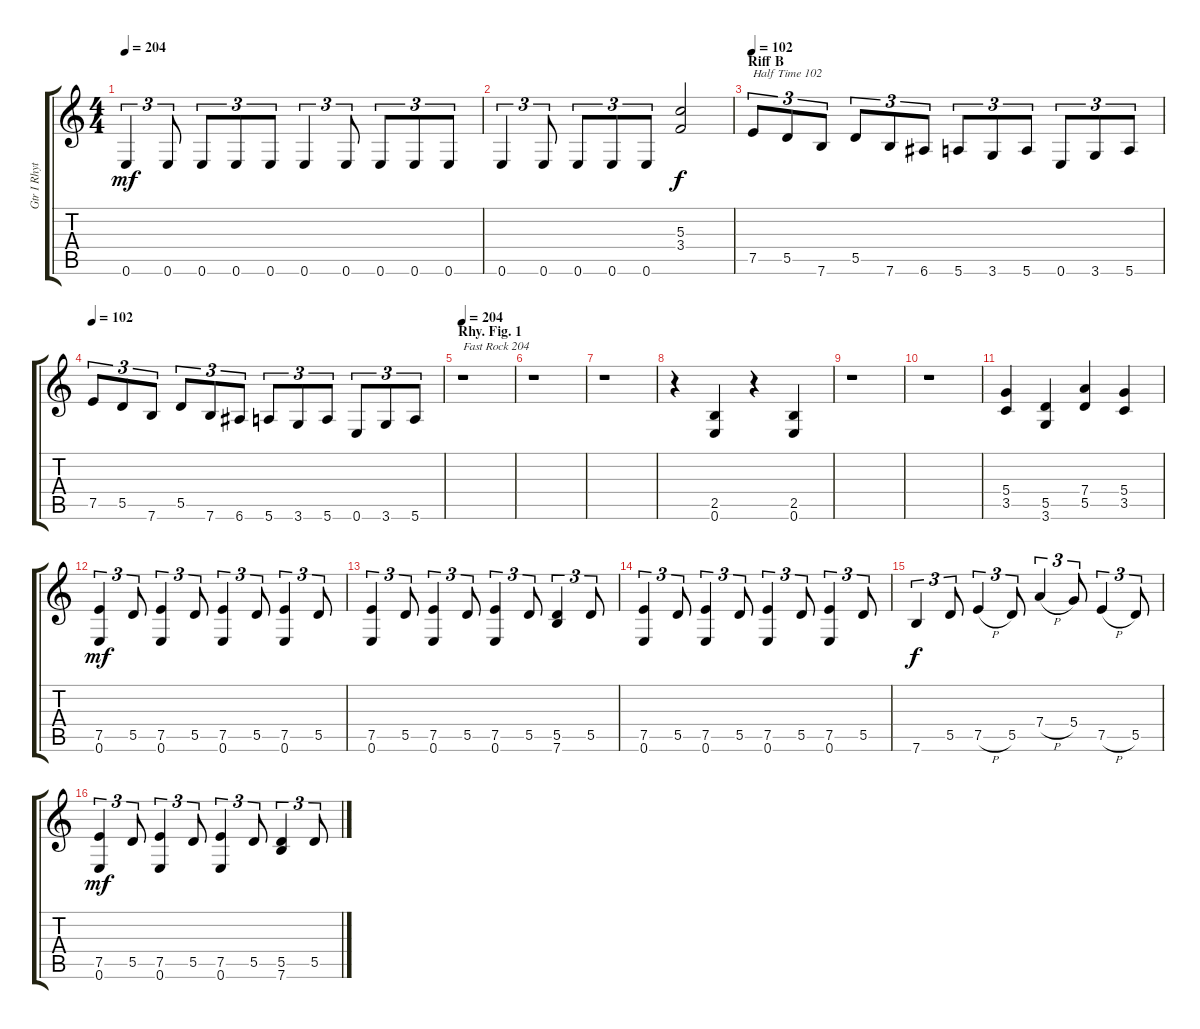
\track ("Gtr I Rhytm" "Gtr I Rhyt") {instrument overdrivenguitar}
\staff {score tabs}
\tuning (E4 B3 G3 D3 A2 E2) {hide}
\ts (4 4)
\tempo 204
\clef g2
\ks c
0.6.4{tu (3 2) dy mf} 0.6.8{tu (3 2)} 0.6.8{tu (3 2)} 0.6.8{tu (3 2)} 0.6.8{tu (3 2)} 0.6.4{tu (3 2)} 0.6.8{tu (3 2)} 0.6.8{tu (3 2)} 0.6.8{tu (3 2)} 0.6.8{tu (3 2)} |
0.6.4{tu (3 2)} 0.6.8{tu (3 2)} 0.6.8{tu (3 2)} 0.6.8{tu (3 2)} 0.6.8{tu (3 2)} (5.3 3.4).2{dy f} |
\section ("" "Riff B")
\tempo 102
7.5.8{tu (3 2) txt "Half Time 102"} 5.5.8{tu (3 2)} 7.6.8{tu (3 2)} 5.5.8{tu (3 2)} 7.6.8{tu (3 2)} 6.6.8{tu (3 2)} 5.6.8{tu (3 2)} 3.6.8{tu (3 2)} 5.6.8{tu (3 2)} 0.6.8{tu (3 2)} 3.6.8{tu (3 2)} 5.6.8{tu (3 2)} |
\tempo 102
7.5.8{tu (3 2)} 5.5.8{tu (3 2)} 7.6.8{tu (3 2)} 5.5.8{tu (3 2)} 7.6.8{tu (3 2)} 6.6.8{tu (3 2)} 5.6.8{tu (3 2)} 3.6.8{tu (3 2)} 5.6.8{tu (3 2)} 0.6.8{tu (3 2)} 3.6.8{tu (3 2)} 5.6.8{tu (3 2)} |
\section ("" "Rhy. Fig. 1")
\tempo 204
r.1{txt "Fast Rock 204"} |
r.1 |
r.1 |
r.4 (2.5 0.6).4 r.4 (2.5 0.6).4 |
r.1 |
r.1 |
(5.4 3.5).4 (5.5 3.6).4 (7.4 5.5).4 (5.4 3.5).4 |
(7.5 0.6).4{tu (3 2) dy mf} 5.5.8{tu (3 2)} (7.5 0.6).4{tu (3 2)} 5.5.8{tu (3 2)} (7.5 0.6).4{tu (3 2)} 5.5.8{tu (3 2)} (7.5 0.6).4{tu (3 2)} 5.5.8{tu (3 2)} |
(7.5 0.6).4{tu (3 2)} 5.5.8{tu (3 2)} (7.5 0.6).4{tu (3 2)} 5.5.8{tu (3 2)} (7.5 0.6).4{tu (3 2)} 5.5.8{tu (3 2)} (5.5 7.6).4{tu (3 2)} 5.5.8{tu (3 2)} |
(7.5 0.6).4{tu (3 2)} 5.5.8{tu (3 2)} (7.5 0.6).4{tu (3 2)} 5.5.8{tu (3 2)} (7.5 0.6).4{tu (3 2)} 5.5.8{tu (3 2)} (7.5 0.6).4{tu (3 2)} 5.5.8{tu (3 2)} |
7.6.4{tu (3 2) dy f} 5.5.8{tu (3 2)} 7.5{h}.4{tu (3 2)} 5.5.8{tu (3 2)} 7.4{h}.4{tu (3 2)} 5.4.8{tu (3 2)} 7.5{h}.4{tu (3 2)} 5.5.8{tu (3 2)} |
(7.5 0.6).4{tu (3 2) dy mf} 5.5.8{tu (3 2)} (7.5 0.6).4{tu (3 2)} 5.5.8{tu (3 2)} (7.5 0.6).4{tu (3 2)} 5.5.8{tu (3 2)} (5.5 7.6).4{tu (3 2)} 5.5.8{tu (3 2)}
